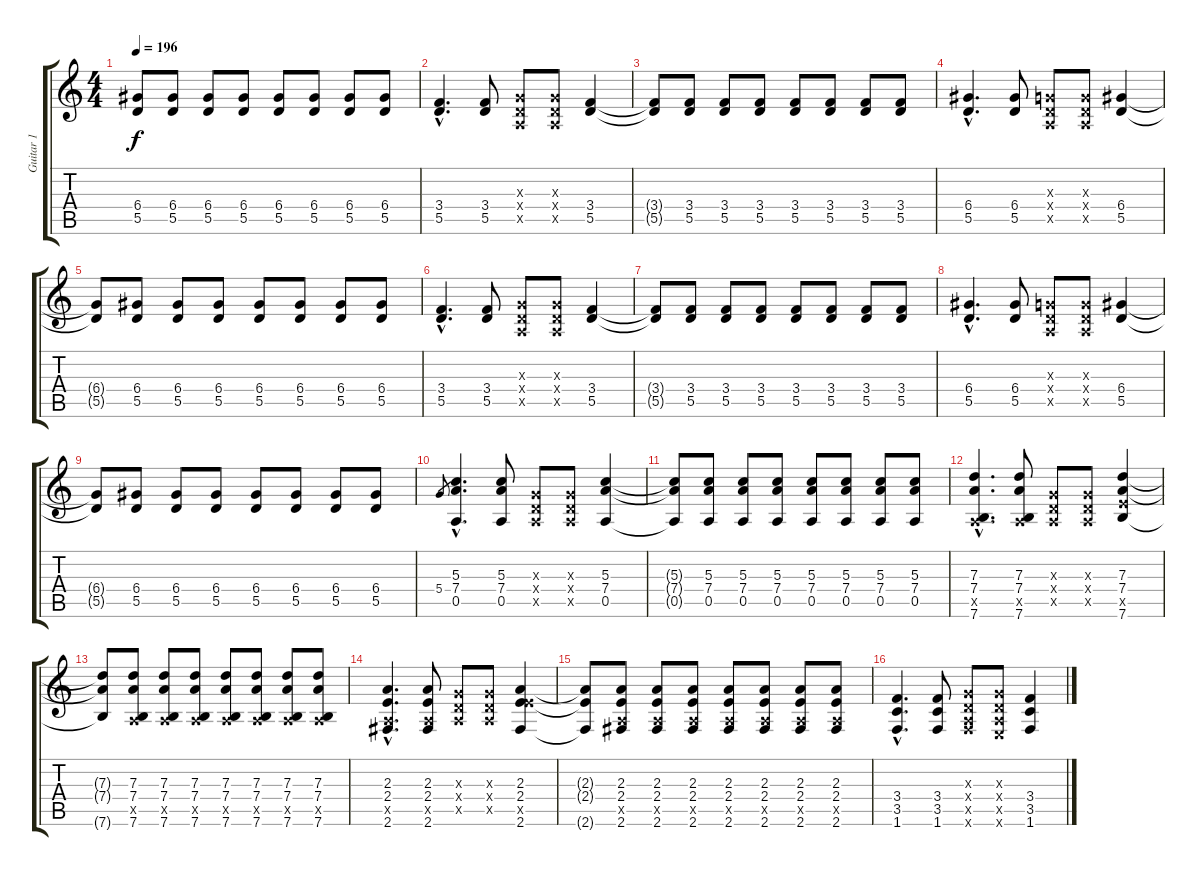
\track ("Guitar 1" "Guitar 1") {instrument distortionguitar}
\staff {score tabs}
\tuning (E4 B3 G3 D3 A2 E2) {hide}
\ts (4 4)
\tempo 196
\clef g2
\ks c
(6.4{t} 5.5{t}).8{dy f} (6.4 5.5).8 (6.4 5.5).8 (6.4 5.5).8 (6.4 5.5).8 (6.4 5.5).8 (6.4 5.5).8 (6.4 5.5).8 |
(3.4{hac} 5.5{hac}).4{d} (3.4 5.5).8 (0.3{x} 0.4{x} 0.5{x}).8 (0.3{x} 0.4{x} 0.5{x}).8 (3.4 5.5).4 |
(3.4{t} 5.5{t}).8 (3.4 5.5).8 (3.4 5.5).8 (3.4 5.5).8 (3.4 5.5).8 (3.4 5.5).8 (3.4 5.5).8 (3.4 5.5).8 |
(6.4{hac} 5.5{hac}).4{d} (6.4 5.5).8 (0.3{x} 0.4{x} 0.5{x}).8 (0.3{x} 0.4{x} 0.5{x}).8 (6.4 5.5).4 |
(6.4{t} 5.5{t}).8 (6.4 5.5).8 (6.4 5.5).8 (6.4 5.5).8 (6.4 5.5).8 (6.4 5.5).8 (6.4 5.5).8 (6.4 5.5).8 |
(3.4{hac} 5.5{hac}).4{d} (3.4 5.5).8 (0.3{x} 0.4{x} 0.5{x}).8 (0.3{x} 0.4{x} 0.5{x}).8 (3.4 5.5).4 |
(3.4{t} 5.5{t}).8 (3.4 5.5).8 (3.4 5.5).8 (3.4 5.5).8 (3.4 5.5).8 (3.4 5.5).8 (3.4 5.5).8 (3.4 5.5).8 |
(6.4{hac} 5.5{hac}).4{d} (6.4 5.5).8 (0.3{x} 0.4{x} 0.5{x}).8 (0.3{x} 0.4{x} 0.5{x}).8 (6.4 5.5).4 |
(6.4{t} 5.5{t}).8 (6.4 5.5).8 (6.4 5.5).8 (6.4 5.5).8 (6.4 5.5).8 (6.4 5.5).8 (6.4 5.5).8 (6.4 5.5).8 |
5.4.8{gr} (5.3{hac} 7.4{hac} 0.5{hac}).4{d} (5.3 7.4 0.5).8 (0.3{x} 0.4{x} 0.5{x}).8 (0.3{x} 0.4{x} 0.5{x}).8 (5.3 7.4 0.5).4 |
(5.3{t} 7.4{t} 0.5{t}).8 (5.3 7.4 0.5).8 (5.3 7.4 0.5).8 (5.3 7.4 0.5).8 (5.3 7.4 0.5).8 (5.3 7.4 0.5).8 (5.3 7.4 0.5).8 (5.3 7.4 0.5).8 |
(7.3{hac} 7.4{hac} 0.5{hac x} 7.6{hac}).4{d} (7.3 7.4 0.5{x} 7.6).8 (0.3{x} 0.4{x} 0.5{x}).8 (0.3{x} 0.4{x} 0.5{x}).8 (7.3 7.4 7.5{x} 7.6).4 |
(7.3{t} 7.4{t} 7.6{t}).8 (7.3 7.4 0.5{x} 7.6).8 (7.3 7.4 0.5{x} 7.6).8 (7.3 7.4 0.5{x} 7.6).8 (7.3 7.4 0.5{x} 7.6).8 (7.3 7.4 0.5{x} 7.6).8 (7.3 7.4 0.5{x} 7.6).8 (7.3 7.4 0.5{x} 7.6).8 |
(2.3{hac} 2.4{hac} 0.5{hac x} 2.6{hac}).4{d} (2.3 2.4 0.5{x} 2.6).8 (0.3{x} 0.4{x} 0.5{x}).8 (0.3{x} 0.4{x} 0.5{x}).8 (2.3 2.4 7.5{x} 2.6).4 |
(2.3{t} 2.4{t} 2.6{t}).8 (2.3 2.4 0.5{x} 2.6).8 (2.3 2.4 0.5{x} 2.6).8 (2.3 2.4 0.5{x} 2.6).8 (2.3 2.4 0.5{x} 2.6).8 (2.3 2.4 0.5{x} 2.6).8 (2.3 2.4 0.5{x} 2.6).8 (2.3 2.4 0.5{x} 2.6).8 |
(3.4{hac} 3.5{hac} 1.6{hac}).4{d} (3.4 3.5 1.6).8 (0.3{x} 0.4{x} 0.5{x} 1.6{x}).8 (0.3{x} 0.4{x} 0.5{x} 0.6{x}).8 (3.4 3.5 1.6).4
